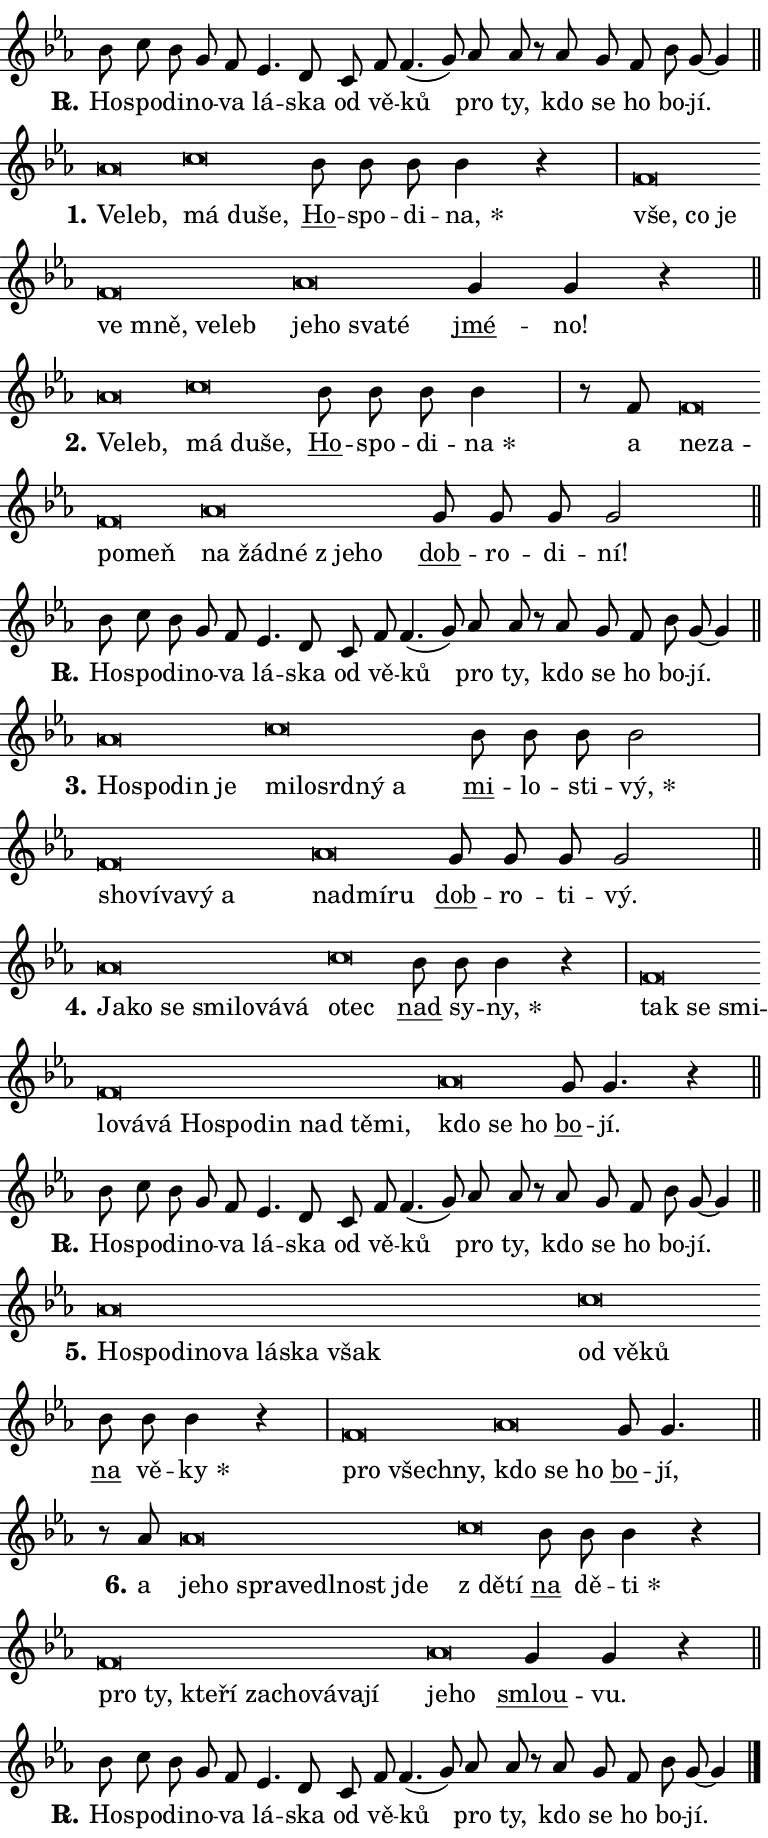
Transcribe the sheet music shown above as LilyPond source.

\version "2.24.0"
\header { tagline = "" }
\paper {
  indent = 0\cm
  top-margin = 0\cm
  right-margin = 0.13\cm % to fit lyric hyphens
  bottom-margin = 0\cm
  left-margin = 0\cm
  paper-width = 13\cm
  page-breaking = #ly:one-page-breaking
  system-system-spacing.basic-distance = #11
  score-system-spacing.basic-distance = #11
  ragged-last = ##f
}


%% Author: Thomas Morley
%% https://lists.gnu.org/archive/html/lilypond-user/2020-05/msg00002.html
#(define (line-position grob)
"Returns position of @var[grob} in current system:
   @code{'start}, if at first time-step
   @code{'end}, if at last time-step
   @code{'middle} otherwise
"
  (let* ((col (ly:item-get-column grob))
         (ln (ly:grob-object col 'left-neighbor))
         (rn (ly:grob-object col 'right-neighbor))
         (col-to-check-left (if (ly:grob? ln) ln col))
         (col-to-check-right (if (ly:grob? rn) rn col))
         (break-dir-left
           (and
             (ly:grob-property col-to-check-left 'non-musical #f)
             (ly:item-break-dir col-to-check-left)))
         (break-dir-right
           (and
             (ly:grob-property col-to-check-right 'non-musical #f)
             (ly:item-break-dir col-to-check-right))))
        (cond ((eqv? 1 break-dir-left) 'start)
              ((eqv? -1 break-dir-right) 'end)
              (else 'middle))))

#(define (tranparent-at-line-position vctor)
  (lambda (grob)
  "Relying on @code{line-position} select the relevant enry from @var{vctor}.
Used to determine transparency,"
    (case (line-position grob)
      ((end) (not (vector-ref vctor 0)))
      ((middle) (not (vector-ref vctor 1)))
      ((start) (not (vector-ref vctor 2))))))

noteHeadBreakVisibility =
#(define-music-function (break-visibility)(vector?)
"Makes @code{NoteHead}s transparent relying on @var{break-visibility}"
#{
  \override NoteHead.transparent =
    #(tranparent-at-line-position break-visibility)
#})

#(define delete-ledgers-for-transparent-note-heads
  (lambda (grob)
    "Reads whether a @code{NoteHead} is transparent.
If so this @code{NoteHead} is removed from @code{'note-heads} from
@var{grob}, which is supposed to be @code{LedgerLineSpanner}.
As a result ledgers are not printed for this @code{NoteHead}"
    (let* ((nhds-array (ly:grob-object grob 'note-heads))
           (nhds-list
             (if (ly:grob-array? nhds-array)
                 (ly:grob-array->list nhds-array)
                 '()))
           ;; Relies on the transparent-property being done before
           ;; Staff.LedgerLineSpanner.after-line-breaking is executed.
           ;; This is fragile ...
           (to-keep
             (remove
               (lambda (nhd)
                 (ly:grob-property nhd 'transparent #f))
               nhds-list)))
      ;; TODO find a better method to iterate over grob-arrays, similiar
      ;; to filter/remove etc for lists
      ;; For now rebuilt from scratch
      (set! (ly:grob-object grob 'note-heads)  '())
      (for-each
        (lambda (nhd)
          (ly:pointer-group-interface::add-grob grob 'note-heads nhd))
        to-keep))))

squashNotes = {
  \override NoteHead.X-extent = #'(-0.2 . 0.2)
  \override NoteHead.Y-extent = #'(-0.75 . 0)
  \override NoteHead.stencil =
    #(lambda (grob)
       (let ((pos (ly:grob-property grob 'staff-position)))
         (begin
           (if (< pos -7) (display "ERROR: Lower brevis then expected\n") (display ""))
           (if (<= pos -6) ly:text-interface::print ly:note-head::print))))
}
unSquashNotes = {
  \revert NoteHead.X-extent
  \revert NoteHead.Y-extent
  \revert NoteHead.stencil
}

hideNotes = \noteHeadBreakVisibility #begin-of-line-visible
unHideNotes = \noteHeadBreakVisibility #all-visible

% work-around for resetting accidentals
% https://lilypond.org/doc/v2.23/Documentation/notation/displaying-rhythms#unmetered-music
cadenzaMeasure = {
  \cadenzaOff
  \partial 1024 s1024
  \cadenzaOn
}

#(define-markup-command (accent layout props text) (markup?)
  "Underline accented syllable"
  (interpret-markup layout props
    #{\markup \override #'(offset . 4.3) \underline { #text }#}))

responsum = \markup \concat {
  "R" \hspace #-1.05 \path #0.1 #'((moveto 0 0.07) (lineto 0.9 0.8)) \hspace #0.05 "."
}

spaceSize = #0.6828661417322834 % exact space size for TeX Gyre Schola

\layout {
  \context {
    \Staff
    \remove "Time_signature_engraver"
    \override LedgerLineSpanner.after-line-breaking = #delete-ledgers-for-transparent-note-heads
  }
  \context {
    \Lyrics {
      \override LyricSpace.minimum-distance = \spaceSize
      \override LyricText.font-name = #"TeX Gyre Schola"
      \override LyricText.font-size = 1
      \override StanzaNumber.font-name = #"TeX Gyre Schola Bold"
      \override StanzaNumber.font-size = 1
    }
  }
  \context {
    \Score 
    \override NoteHead.text =
      #(lambda (grob) 
        (let ((pos (ly:grob-property grob 'staff-position)))
          #{\markup {
            \combine
              \halign #-0.55 \raise #(if (= pos -6) 0 0.5) \override #'(thickness . 2) \draw-line #'(3.2 . 0)
              \musicglyph "noteheads.sM1"
          }#}))
  }
}

% magnetic-lyrics.ily
%
%   written by
%     Jean Abou Samra <jean@abou-samra.fr>
%     Werner Lemberg <wl@gnu.org>
%
%   adapted by
%     Jiri Hon <jiri.hon@gmail.com>
%
% Version 2022-Apr-15

% https://www.mail-archive.com/lilypond-user@gnu.org/msg149350.html

#(define (Left_hyphen_pointer_engraver context)
   "Collect syllable-hyphen-syllable occurrences in lyrics and store
them in properties.  This engraver only looks to the left.  For
example, if the lyrics input is @code{foo -- bar}, it does the
following.

@itemize @bullet
@item
Set the @code{text} property of the @code{LyricHyphen} grob between
@q{foo} and @q{bar} to @code{foo}.

@item
Set the @code{left-hyphen} property of the @code{LyricText} grob with
text @q{foo} to the @code{LyricHyphen} grob between @q{foo} and
@q{bar}.
@end itemize

Use this auxiliary engraver in combination with the
@code{lyric-@/text::@/apply-@/magnetic-@/offset!} hook."
   (let ((hyphen #f)
         (text #f))
     (make-engraver
      (acknowledgers
       ((lyric-syllable-interface engraver grob source-engraver)
        (set! text grob)))
      (end-acknowledgers
       ((lyric-hyphen-interface engraver grob source-engraver)
        ;(when (not (grob::has-interface grob 'lyric-space-interface))
          (set! hyphen grob)));)
      ((stop-translation-timestep engraver)
       (when (and text hyphen)
         (ly:grob-set-object! text 'left-hyphen hyphen))
       (set! text #f)
       (set! hyphen #f)))))

#(define (lyric-text::apply-magnetic-offset! grob)
   "If the space between two syllables is less than the value in
property @code{LyricText@/.details@/.squash-threshold}, move the right
syllable to the left so that it gets concatenated with the left
syllable.

Use this function as a hook for
@code{LyricText@/.after-@/line-@/breaking} if the
@code{Left_@/hyphen_@/pointer_@/engraver} is active."
   (let ((hyphen (ly:grob-object grob 'left-hyphen #f)))
     (when hyphen
       (let ((left-text (ly:spanner-bound hyphen LEFT)))
         (when (grob::has-interface left-text 'lyric-syllable-interface)
           (let* ((common (ly:grob-common-refpoint grob left-text X))
                  (this-x-ext (ly:grob-extent grob common X))
                  (left-x-ext
                   (begin
                     ;; Trigger magnetism for left-text.
                     (ly:grob-property left-text 'after-line-breaking)
                     (ly:grob-extent left-text common X)))
                  ;; `delta` is the gap width between two syllables.
                  (delta (- (interval-start this-x-ext)
                            (interval-end left-x-ext)))
                  (details (ly:grob-property grob 'details))
                  (threshold (assoc-get 'squash-threshold details 0.2)))
             (when (< delta threshold)
               (let* (;; We have to manipulate the input text so that
                      ;; ligatures crossing syllable boundaries are not
                      ;; disabled.  For languages based on the Latin
                      ;; script this is essentially a beautification.
                      ;; However, for non-Western scripts it can be a
                      ;; necessity.
                      (lt (ly:grob-property left-text 'text))
                      (rt (ly:grob-property grob 'text))
                      (is-space (grob::has-interface hyphen 'lyric-space-interface))
                      (space (if is-space " " ""))
                      (extra-delta (if is-space spaceSize 0))
                      ;; Append new syllable.
                      (ltrt-space (if (and (string? lt) (string? rt))
                                (string-append lt space rt)
                                (make-concat-markup (list lt space rt))))
                      ;; Right-align `ltrt` to the right side.
                      (ltrt-space-markup (grob-interpret-markup
                               grob
                               (make-translate-markup
                                (cons (interval-length this-x-ext) 0)
                                (make-right-align-markup ltrt-space)))))
                 (begin
                   ;; Don't print `left-text`.
                   (ly:grob-set-property! left-text 'stencil #f)
                   ;; Set text and stencil (which holds all collected
                   ;; syllables so far) and shift it to the left.
                   (ly:grob-set-property! grob 'text ltrt-space)
                   (ly:grob-set-property! grob 'stencil ltrt-space-markup)
                   (ly:grob-translate-axis! grob (- (- delta extra-delta)) X))))))))))


#(define (lyric-hyphen::displace-bounds-first grob)
   ;; Make very sure this callback isn't triggered too early.
   (let ((left (ly:spanner-bound grob LEFT))
         (right (ly:spanner-bound grob RIGHT)))
     (ly:grob-property left 'after-line-breaking)
     (ly:grob-property right 'after-line-breaking)
     (ly:lyric-hyphen::print grob)))

squashThreshold = #0.4

\layout {
  \context {
    \Lyrics
    \consists #Left_hyphen_pointer_engraver
    \override LyricText.after-line-breaking =
      #lyric-text::apply-magnetic-offset!
    \override LyricHyphen.stencil = #lyric-hyphen::displace-bounds-first
    \override LyricText.details.squash-threshold = \squashThreshold
    \override LyricHyphen.minimum-distance = 0
    \override LyricHyphen.minimum-length = \squashThreshold
  }
}

squashText = \override LyricText.details.squash-threshold = 9999
unSquashText = \override LyricText.details.squash-threshold = \squashThreshold

leftText = \override LyricText.self-alignment-X = #LEFT
unLeftText = \revert LyricText.self-alignment-X

starOffset = #(lambda (grob) 
                (let ((x_offset (ly:self-alignment-interface::aligned-on-x-parent grob)))
                  (if (= x_offset 0) 0 (+ x_offset 1.2))))

star = #(define-music-function (syllable)(string?)
"Append star separator at the end of a syllable"
#{
  \once \override LyricText.X-offset = #starOffset
  \lyricmode { \markup {
    #syllable
    \override #'((font-name . "TeX Gyre Schola Bold")) \hspace #0.2 \lower #0.65 \larger "*"
  } }
#})

starAccent = #(define-music-function (syllable)(string?)
"Append star separator at the end of a syllable and make accent"
#{
  \once \override LyricText.X-offset = #starOffset
  \lyricmode { \markup {
    \accent #syllable
    \override #'((font-name . "TeX Gyre Schola Bold")) \hspace #0.2 \lower #0.65 \larger "*"
  } }
#})

breath = #(define-music-function (syllable)(string?)
"Append breathing indicator at the end of a syllable"
#{
  \lyricmode { \markup { #syllable "+" } }
#})

optionalBreath = #(define-music-function (syllable)(string?)
"Append optional breathing indicator at the end of a syllable"
#{
  \lyricmode { \markup { #syllable "(+)" } }
#})


\score {
    <<
        \new Voice = "melody" { \cadenzaOn \key es \major \relative { bes'8 c bes g f es4. d8 \bar "" c f f4.( g8)] \bar "" as as \bar "" r as g f bes g~ g4 \cadenzaMeasure \bar "||" \break } }
        \new Lyrics \lyricsto "melody" { \lyricmode { \set stanza = \responsum
Ho -- spo -- di -- no -- va lá -- ska od vě -- ků pro ty, kdo se ho bo -- jí. } }
    >>
    \layout {}
}

\score {
    <<
        \new Voice = "melody" { \cadenzaOn \key es \major \relative { \squashNotes as'\breve*1/16 \hideNotes \breve*1/16 \bar "" \unHideNotes \unSquashNotes \squashNotes c\breve*1/16 \hideNotes \breve*1/16 \breve*1/16 \bar "" \unHideNotes \unSquashNotes \bar "" bes8 bes bes bes4 r \cadenzaMeasure \bar "|" \squashNotes f\breve*1/16 \hideNotes \breve*1/16 \bar "" \breve*1/16 \bar "" \breve*1/16 \bar "" \breve*1/16 \bar "" \breve*1/16 \breve*1/16 \bar "" \unHideNotes \unSquashNotes \squashNotes as\breve*1/16 \hideNotes \breve*1/16 \bar "" \breve*1/16 \breve*1/16 \bar "" \unHideNotes \unSquashNotes \bar "" g4 g r \cadenzaMeasure \bar "||" \break } }
        \new Lyrics \lyricsto "melody" { \lyricmode { \set stanza = "1."
\leftText Ve -- \squashText leb, \unSquashText má \squashText du -- še, \unLeftText \unSquashText \markup \accent Ho -- spo -- di -- \star na, \leftText vše, \squashText co je ve mně, ve -- leb \unSquashText je -- \squashText ho sva -- té \unLeftText \unSquashText \markup \accent jmé -- no! } }
    >>
    \layout {}
}

\score {
    <<
        \new Voice = "melody" { \cadenzaOn \key es \major \relative { \squashNotes as'\breve*1/16 \hideNotes \breve*1/16 \bar "" \unHideNotes \unSquashNotes \squashNotes c\breve*1/16 \hideNotes \breve*1/16 \breve*1/16 \bar "" \unHideNotes \unSquashNotes \bar "" bes8 bes bes bes4 \cadenzaMeasure \bar "|" r8 f8 \squashNotes f\breve*1/16 \hideNotes \breve*1/16 \bar "" \breve*1/16 \breve*1/16 \bar "" \unHideNotes \unSquashNotes \squashNotes as\breve*1/16 \hideNotes \breve*1/16 \bar "" \breve*1/16 \bar "" \breve*1/16 \breve*1/16 \bar "" \unHideNotes \unSquashNotes \bar "" g8 g g g2 \cadenzaMeasure \bar "||" \break } }
        \new Lyrics \lyricsto "melody" { \lyricmode { \set stanza = "2."
\leftText Ve -- \squashText leb, \unSquashText má \squashText du -- še, \unLeftText \unSquashText \markup \accent Ho -- spo -- di -- \star na a \leftText ne -- \squashText za -- po -- meň \unSquashText na \squashText žád -- né "z je" -- ho \unLeftText \unSquashText \markup \accent dob -- ro -- di -- ní! } }
    >>
    \layout {}
}

\score {
    <<
        \new Voice = "melody" { \cadenzaOn \key es \major \relative { bes'8 c bes g f es4. d8 \bar "" c f f4.( g8)] \bar "" as as \bar "" r as g f bes g~ g4 \cadenzaMeasure \bar "||" \break } }
        \new Lyrics \lyricsto "melody" { \lyricmode { \set stanza = \responsum
Ho -- spo -- di -- no -- va lá -- ska od vě -- ků pro ty, kdo se ho bo -- jí. } }
    >>
    \layout {}
}

\score {
    <<
        \new Voice = "melody" { \cadenzaOn \key es \major \relative { \squashNotes as'\breve*1/16 \hideNotes \breve*1/16 \bar "" \breve*1/16 \breve*1/16 \bar "" \unHideNotes \unSquashNotes \squashNotes c\breve*1/16 \hideNotes \breve*1/16 \bar "" \breve*1/16 \bar "" \breve*1/16 \breve*1/16 \bar "" \unHideNotes \unSquashNotes \bar "" bes8 bes bes bes2 \cadenzaMeasure \bar "|" \squashNotes f\breve*1/16 \hideNotes \breve*1/16 \bar "" \breve*1/16 \bar "" \breve*1/16 \breve*1/16 \bar "" \unHideNotes \unSquashNotes \squashNotes as\breve*1/16 \hideNotes \breve*1/16 \breve*1/16 \bar "" \unHideNotes \unSquashNotes \bar "" g8 g g g2 \cadenzaMeasure \bar "||" \break } }
        \new Lyrics \lyricsto "melody" { \lyricmode { \set stanza = "3."
\leftText Ho -- \squashText spo -- din je \unSquashText mi -- \squashText lo -- srd -- ný a \unLeftText \unSquashText \markup \accent mi -- lo -- sti -- \star vý, \leftText sho -- \squashText ví -- va -- vý a \unSquashText nad -- \squashText mí -- ru \unLeftText \unSquashText \markup \accent dob -- ro -- ti -- vý. } }
    >>
    \layout {}
}

\score {
    <<
        \new Voice = "melody" { \cadenzaOn \key es \major \relative { \squashNotes as'\breve*1/16 \hideNotes \breve*1/16 \bar "" \breve*1/16 \bar "" \breve*1/16 \bar "" \breve*1/16 \bar "" \breve*1/16 \breve*1/16 \bar "" \unHideNotes \unSquashNotes \squashNotes c\breve*1/16 \hideNotes \breve*1/16 \bar "" \unHideNotes \unSquashNotes \bar "" bes8 bes bes4 r \cadenzaMeasure \bar "|" \squashNotes f\breve*1/16 \hideNotes \breve*1/16 \bar "" \breve*1/16 \bar "" \breve*1/16 \bar "" \breve*1/16 \bar "" \breve*1/16 \bar "" \breve*1/16 \bar "" \breve*1/16 \bar "" \breve*1/16 \bar "" \breve*1/16 \bar "" \breve*1/16 \breve*1/16 \bar "" \unHideNotes \unSquashNotes \squashNotes as\breve*1/16 \hideNotes \breve*1/16 \breve*1/16 \bar "" \unHideNotes \unSquashNotes \bar "" g8 g4. r4 \cadenzaMeasure \bar "||" \break } }
        \new Lyrics \lyricsto "melody" { \lyricmode { \set stanza = "4."
\leftText Ja -- \squashText ko se smi -- lo -- vá -- vá \unSquashText o -- \squashText tec \unLeftText \unSquashText \markup \accent nad sy -- \star ny, \leftText tak \squashText se smi -- lo -- vá -- vá Ho -- spo -- din nad tě -- mi, \unSquashText kdo \squashText se ho \unLeftText \unSquashText \markup \accent bo -- jí. } }
    >>
    \layout {}
}

\score {
    <<
        \new Voice = "melody" { \cadenzaOn \key es \major \relative { bes'8 c bes g f es4. d8 \bar "" c f f4.( g8)] \bar "" as as \bar "" r as g f bes g~ g4 \cadenzaMeasure \bar "||" \break } }
        \new Lyrics \lyricsto "melody" { \lyricmode { \set stanza = \responsum
Ho -- spo -- di -- no -- va lá -- ska od vě -- ků pro ty, kdo se ho bo -- jí. } }
    >>
    \layout {}
}

\score {
    <<
        \new Voice = "melody" { \cadenzaOn \key es \major \relative { \squashNotes as'\breve*1/16 \hideNotes \breve*1/16 \bar "" \breve*1/16 \bar "" \breve*1/16 \bar "" \breve*1/16 \bar "" \breve*1/16 \bar "" \breve*1/16 \breve*1/16 \bar "" \unHideNotes \unSquashNotes \squashNotes c\breve*1/16 \hideNotes \breve*1/16 \breve*1/16 \bar "" \unHideNotes \unSquashNotes \bar "" bes8 bes bes4 r \cadenzaMeasure \bar "|" \squashNotes f\breve*1/16 \hideNotes \breve*1/16 \breve*1/16 \bar "" \unHideNotes \unSquashNotes \squashNotes as\breve*1/16 \hideNotes \breve*1/16 \breve*1/16 \bar "" \unHideNotes \unSquashNotes \bar "" g8 g4. \cadenzaMeasure \bar "||" \break } }
        \new Lyrics \lyricsto "melody" { \lyricmode { \set stanza = "5."
\leftText Ho -- \squashText spo -- di -- no -- va lá -- ska však \unSquashText od \squashText vě -- ků \unLeftText \unSquashText \markup \accent na vě -- \star ky \leftText pro \squashText všech -- ny, \unSquashText kdo \squashText se ho \unLeftText \unSquashText \markup \accent bo -- jí, } }
    >>
    \layout {}
}

\score {
    <<
        \new Voice = "melody" { \cadenzaOn \key es \major \relative { r8 as'8 \squashNotes as\breve*1/16 \hideNotes \breve*1/16 \bar "" \breve*1/16 \bar "" \breve*1/16 \bar "" \breve*1/16 \bar "" \breve*1/16 \breve*1/16 \bar "" \unHideNotes \unSquashNotes \squashNotes c\breve*1/16 \hideNotes \breve*1/16 \bar "" \unHideNotes \unSquashNotes \bar "" bes8 bes bes4 r \cadenzaMeasure \bar "|" \squashNotes f\breve*1/16 \hideNotes \breve*1/16 \bar "" \breve*1/16 \bar "" \breve*1/16 \bar "" \breve*1/16 \bar "" \breve*1/16 \bar "" \breve*1/16 \bar "" \breve*1/16 \breve*1/16 \bar "" \unHideNotes \unSquashNotes \squashNotes as\breve*1/16 \hideNotes \breve*1/16 \bar "" \unHideNotes \unSquashNotes \bar "" g4 g r \cadenzaMeasure \bar "||" \break } }
        \new Lyrics \lyricsto "melody" { \lyricmode { \set stanza = "6."
a \leftText je -- \squashText ho spra -- ve -- dl -- nost jde \unSquashText "z dě" -- \squashText tí \unLeftText \unSquashText \markup \accent na dě -- \star ti \leftText pro \squashText ty, kte -- ří za -- cho -- vá -- va -- jí \unSquashText je -- \squashText ho \unLeftText \unSquashText \markup \accent smlou -- vu. } }
    >>
    \layout {}
}

\score {
    <<
        \new Voice = "melody" { \cadenzaOn \key es \major \relative { bes'8 c bes g f es4. d8 \bar "" c f f4.( g8)] \bar "" as as \bar "" r as g f bes g~ g4 \cadenzaMeasure \bar "||" \break } \bar "|." }
        \new Lyrics \lyricsto "melody" { \lyricmode { \set stanza = \responsum
Ho -- spo -- di -- no -- va lá -- ska od vě -- ků pro ty, kdo se ho bo -- jí. } }
    >>
    \layout {}
}
